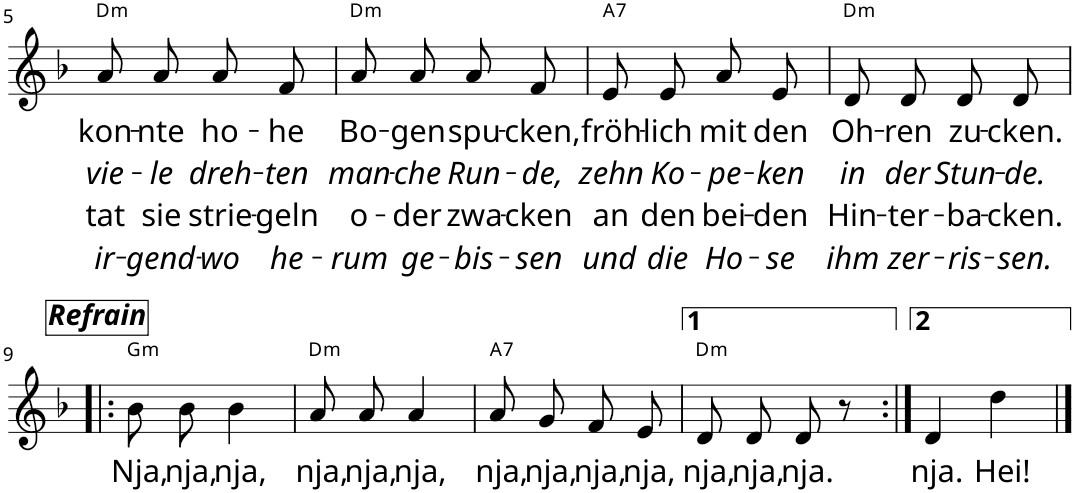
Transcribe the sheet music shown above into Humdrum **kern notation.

**kern	**text	**text	**text	**text	**harte
*part1	*part1	*part1	*part1	*part1	*part1
*staff1	*staff1	*staff1	*staff1	*staff1	*
*I"P1	*	*	*	*	*
!!LO:PB:g=z
*clefG2	*	*	*	*	*
*k[b-]	*	*	*	*	*
*M2/4	*	*	*	*	*
=5	=5	=5	=5	=5	=5
!	!LO:LY:b	!LO:LY:b	!LO:LY:b	!LO:LY:b	!LO:H:kt=m
8a/L	kon-	vie-	tat	ir-	D:min
!	!LO:LY:b	!LO:LY:b	!LO:LY:b	!LO:LY:b	!
8a/J	-nte	-le	sie	-gend-	.
!	!LO:LY:b	!LO:LY:b	!LO:LY:b	!LO:LY:b	!
8a/L	ho-	dreh-	strie-	-wo	.
!	!LO:LY:b	!LO:LY:b	!LO:LY:b	!LO:LY:b	!
8f/J	-he	-ten	-geln	he-	.
=6	=6	=6	=6	=6	=6
!	!LO:LY:b	!LO:LY:b	!LO:LY:b	!LO:LY:b	!LO:H:kt=m
8a/L	Bo-	man-	o-	-rum	D:min
!	!LO:LY:b	!LO:LY:b	!LO:LY:b	!LO:LY:b	!
8a/J	-gen	-che	-der	ge-	.
!	!LO:LY:b	!LO:LY:b	!LO:LY:b	!LO:LY:b	!
8a/L	spu-	Run-	zwa-	-bis-	.
!	!LO:LY:b	!LO:LY:b	!LO:LY:b	!LO:LY:b	!
8f/J	-cken,	-de,	-cken	-sen	.
=7	=7	=7	=7	=7	=7
!	!LO:LY:b	!LO:LY:b	!LO:LY:b	!LO:LY:b	!LO:H:kt=7
8e/L	fröh-	zehn	an	und	A:7
!	!LO:LY:b	!LO:LY:b	!LO:LY:b	!LO:LY:b	!
8e/J	-lich	Ko-	den	die	.
!	!LO:LY:b	!LO:LY:b	!LO:LY:b	!LO:LY:b	!
8a/L	mit	-pe-	bei-	Ho-	.
!	!LO:LY:b	!LO:LY:b	!LO:LY:b	!LO:LY:b	!
8e/J	den	-ken	-den	-se	.
=8	=8	=8	=8	=8	=8
!	!LO:LY:b	!LO:LY:b	!LO:LY:b	!LO:LY:b	!LO:H:kt=m
8d/L	Oh-	in	Hin-	ihm	D:min
!	!LO:LY:b	!LO:LY:b	!LO:LY:b	!LO:LY:b	!
8d/J	-ren	der	-ter-	zer-	.
!	!LO:LY:b	!LO:LY:b	!LO:LY:b	!LO:LY:b	!
8d/L	zu-	Stun-	-ba-	-ris-	.
!	!LO:LY:b	!LO:LY:b	!LO:LY:b	!LO:LY:b	!
8d/J	-cken.	-de.	-cken.	-sen.	.
!!LO:LB:g=z
=9!|:	=9!|:	=9!|:	=9!|:	=9!|:	=9!|:
!LO:TX:a:Bi:t=Refrain	!	!	!	!	!
!	!LO:LY:b	!	!	!	!LO:H:kt=m
8b-\L	Nja,	.	.	.	G:min
!	!LO:LY:b	!	!	!	!
8b-\J	nja,	.	.	.	.
!	!LO:LY:b	!	!	!	!
4b-\	nja,	.	.	.	.
=10	=10	=10	=10	=10	=10
!	!LO:LY:b	!	!	!	!LO:H:kt=m
8a/L	nja,	.	.	.	D:min
!	!LO:LY:b	!	!	!	!
8a/J	nja,	.	.	.	.
!	!LO:LY:b	!	!	!	!
4a/	nja,	.	.	.	.
=11	=11	=11	=11	=11	=11
!	!LO:LY:b	!	!	!	!LO:H:kt=7
8a/L	nja,	.	.	.	A:7
!	!LO:LY:b	!	!	!	!
8g/J	nja,	.	.	.	.
!	!LO:LY:b	!	!	!	!
8f/L	nja,	.	.	.	.
!	!LO:LY:b	!	!	!	!
8e/J	nja,	.	.	.	.
=12	=12	=12	=12	=12	=12
!	!LO:LY:b	!	!	!	!LO:H:kt=m
8d/L	nja,	.	.	.	D:min
!	!LO:LY:b	!	!	!	!
8d/J	nja,	.	.	.	.
!	!LO:LY:b	!	!	!	!
8d/	nja.	.	.	.	.
8r	.	.	.	.	.
=13:|!	=13:|!	=13:|!	=13:|!	=13:|!	=13:|!
!	!LO:LY:b	!	!	!	!
4d/	nja.	.	.	.	.
!	!LO:LY:b	!	!	!	!
4dd\	Hei!	.	.	.	.
==	==	==	==	==	==
*-	*-	*-	*-	*-	*-
